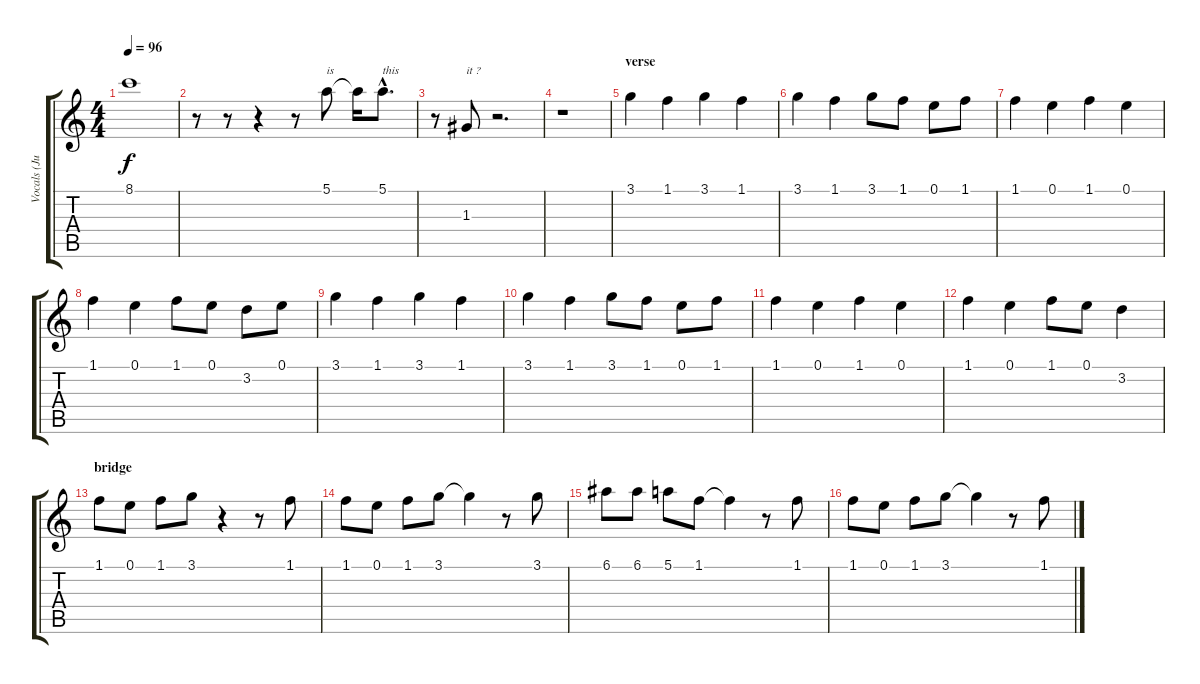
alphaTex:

\track ("Vocals (Julian Casablancas)" "Vocals (Ju") {instrument contrabass}
\staff {score tabs}
\tuning (E4 B3 G3 D3 A2 E2) {hide}
\ts (4 4)
\tempo 96
\clef g2
\ks c
8.1{t}.1{dy f} |
r.8 r.8 r.4 r.8 5.1.8{txt "is "} 5.1{t}.16 5.1{hac}.8{d txt "this"} |
r.8 1.3.8{txt "it ?"} r.2{d} |
r.1 |
\section ("" "verse")
3.1.4 1.1.4 3.1.4 1.1.4 |
3.1.4 1.1.4 3.1.8 1.1.8 0.1.8 1.1.8 |
1.1.4 0.1.4 1.1.4 0.1.4 |
1.1.4 0.1.4 1.1.8 0.1.8 3.2.8 0.1.8 |
3.1.4 1.1.4 3.1.4 1.1.4 |
3.1.4 1.1.4 3.1.8 1.1.8 0.1.8 1.1.8 |
1.1.4 0.1.4 1.1.4 0.1.4 |
1.1.4 0.1.4 1.1.8 0.1.8 3.2.4 |
\section ("" "bridge")
1.1.8 0.1.8 1.1.8 3.1.8 r.4 r.8 1.1.8 |
1.1.8 0.1.8 1.1.8 3.1.8 3.1{t}.4 r.8 3.1.8 |
6.1.8 6.1.8 5.1.8 1.1.8 1.1{t}.4 r.8 1.1.8 |
1.1.8 0.1.8 1.1.8 3.1.8 3.1{t}.4 r.8 1.1.8
